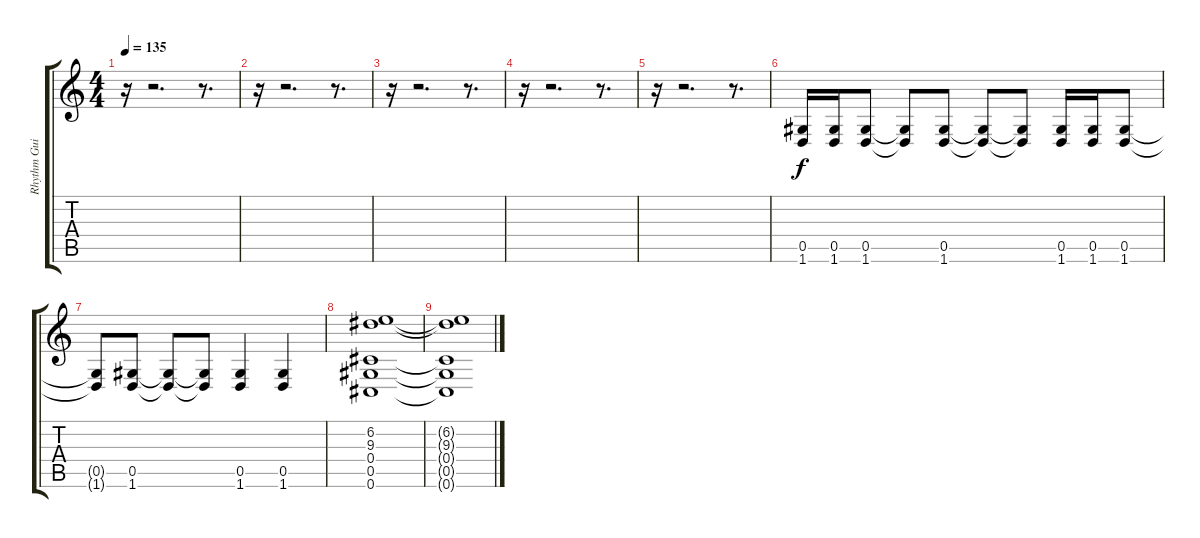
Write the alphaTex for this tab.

\track ("Rhythm Guitar - Johnny Franck" "Rhythm Gui") {instrument distortionguitar}
\staff {score tabs}
\tuning (Eb4 Bb3 Gb3 Db3 Ab2 Db2) {hide}
\ts (4 4)
\tempo 135
\clef g2
\ks c
r.16{dy f} r.2{d} r.8{d} |
r.16 r.2{d} r.8{d} |
r.16 r.2{d} r.8{d} |
r.16 r.2{d} r.8{d} |
r.16 r.2{d} r.8{d} |
(0.5 1.6).16 (0.5 1.6).16 (0.5 1.6).8 (0.5{t} 1.6{t}).8 (0.5 1.6).8 (0.5{t} 1.6{t}).8 (0.5{t} 1.6{t}).8 (0.5 1.6).16 (0.5 1.6).16 (0.5 1.6).8 |
(0.5{t} 1.6{t}).8 (0.5 1.6).8 (0.5{t} 1.6{t}).8 (0.5{t} 1.6{t}).8 (0.5 1.6).4 (0.5 1.6).4 |
(6.2 9.3 0.4 0.5 0.6).1 |
(6.2{t} 9.3{t} 0.4{t} 0.5{t} 0.6{t}).1
